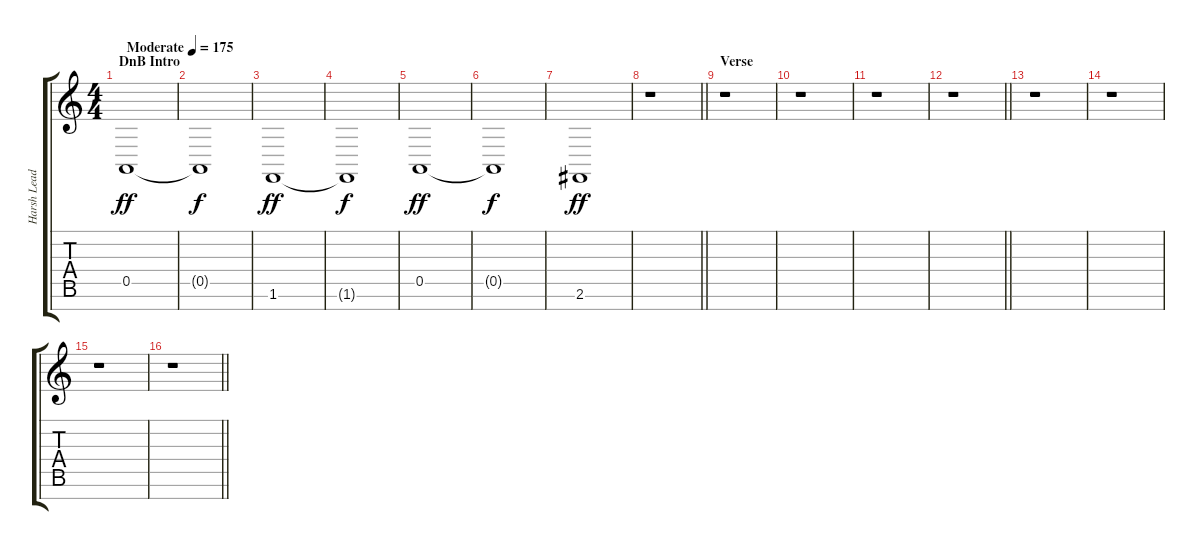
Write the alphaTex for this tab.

\track ("Harsh Lead" "Harsh Lead") {instrument lead4chiff}
\staff {score tabs}
\tuning (E4 B3 G3 D3 A2 E2 B1) {hide}
\ts (4 4)
\section ("" "DnB Intro")
\tempo (175 "Moderate")
\clef g2
\ks c
0.5.1{dy ff instrument lead4chiff} |
0.5{t}.1{dy f} |
1.6.1{dy ff} |
1.6{t}.1{dy f} |
0.5.1{dy ff} |
0.5{t}.1{dy f} |
2.6.1{dy ff} |
\barLineRight lightlight
r.1 |
\section ("" "Verse")
r.1 |
r.1 |
r.1 |
\barLineRight lightlight
r.1 |
r.1 |
r.1 |
r.1 |
\barLineRight lightlight
r.1
